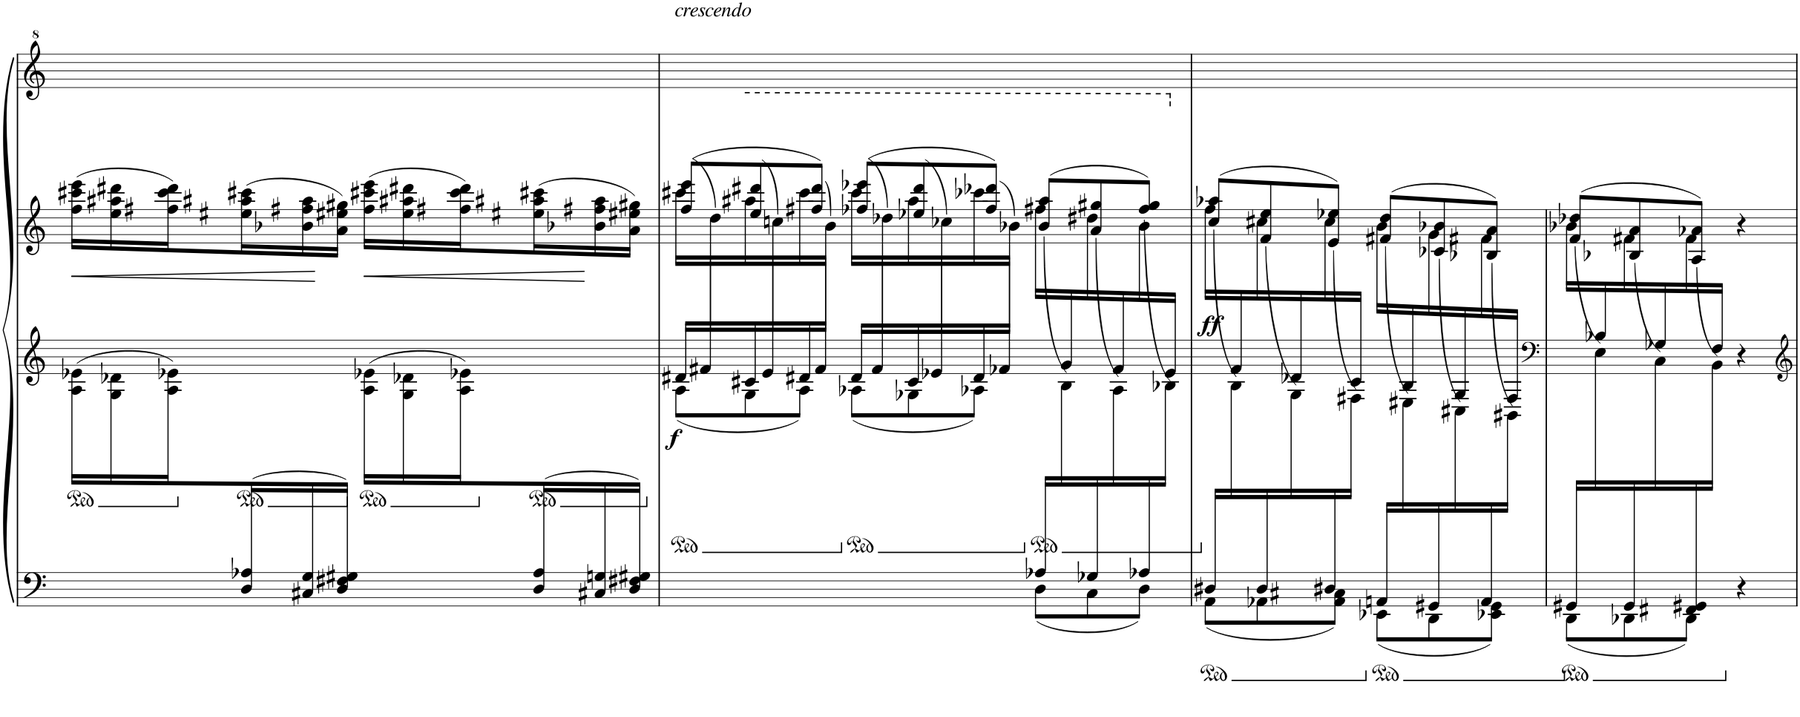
**kern	**kern	**kern	**kern	**dynam
*part1	*part1	*part1	*part1	*part1
*staff4	*staff3	*staff2	*staff1	*staff1/2/3/4
*I"Piano	*	*	*	*
*I'Pno.	*	*	*	*
!!LO:PB:g=z
*clefF4	*clefG2	*clefG2	*clefG^2	*
*k[]	*k[]	*k[]	*k[]	*
*M6/8	*M6/8	*M6/8	*M6/8	*
=99	=99	=99	=99	=99
*^	*	*	*	*
4ryy	8.ryy	16A\ 16e-X\LL	16ff\ 16ccc#X\ 16eee\LL	2.ryy	.
.	.	16G\ 16d-X\	16ee\ 16aa#X\ 16ddd#X\	.	.
.	.	16A\ 16e-X\J	16ff#X\ 16cccn\ 16dddn\J	.	.
.	16D/ 16A-X/L	8.ryy	16ee#X\ 16aa#X\ 16ccc#X\L	.	.
16ryy	16C#X/ 16G/	.	16b-X\ 16ff#X\ 16aan\	.	.
16ryy	16D/ 16F#X/ 16G#X/JJ	.	16a\ 16ee#X\ 16gg#X\JJ	.	.
4ryy	8.ryy	16A\ 16e-X\LL	16ffn\ 16ccc#X\ 16eee\LL	.	.
.	.	16G\ 16d-X\	16een\ 16aa#X\ 16ddd#X\	.	.
.	.	16A\ 16e-X\J	16ff#X\ 16cccn\ 16dddn\J	.	.
.	16D/ 16A-/L	8.ryy	16ee#X\ 16aa#X\ 16ccc#X\L	.	.
16ryy	16C#X/ 16Gn/	.	16b-X\ 16ff#X\ 16aan\	.	.
16ryy	16D/ 16F#X/ 16G#X/JJ	.	16a\ 16ee#X\ 16gg#X\JJ	.	.
=100	=100	=100	=100	=100	=100
*	*	*^	*^	*	*
*	*	*	*^	*	*^	*	*
*	*	*	*	*^	*	*	*	*	*
!	!	!	!	!	!	!	!	!	!LO:TX:a:i:t=crescendo	!
!	!	!	!	!	!	!	!	!	!	!LO:DY:b=3
4.ryy	2.ryy	8A\L	16ryy	16ryy	16d#X/LL	8ff/ 8eee/L	16ccc#X\LL	16ryy	4.ryy	f
.	.	.	16ryy@	16f#X/	16ryy	.	16ryy	16dd\	.	.
.	.	8G\	16ryy@	16ryy	16c#X/	8ee/ 8ddd#X/	16aa#X\	16ryy	.	.
.	.	.	16ryy@	16e/	16ryy	.	16ryy	16ccn\	.	.
.	.	8A\J	16ryy@	16ryy	16d#X/	8ff#X/ 8dddn/J	16cccn\	16ryy	.	.
.	.	.	16ryy@	16fn/JJ	16ryy	.	16ryy	16b\JJ	.	.
4.ryy	.	8A-X\L	16ryy@	16ryy	16dn/LL	8ff-X/ 8eee-X/L	16ccc\LL	16ryy	4.ryy	.
.	.	.	16ryy@	16f/	16ryy	.	16ryy	16dd-X\	.	.
.	.	8G-X\	16ryy@	16ryy	16cn/	8ee-X/ 8ddd/	16aan\	16ryy	.	.
.	.	.	16ryy@	16e-X/	16ryy	.	16ryy	16cc-X\	.	.
.	.	8A-X\J	16ryy@	16ryy	16d/	8ffn/ 8ddd-X/J	16ccc-X\	16ryy	.	.
.	.	.	16ryy@	16f-X/JJ	16ryy	.	16ryy	16b-X\JJ	.	.
16A-X/LL	8D\L	4ryy	16ryy@	16ryy	4ryy	8b-/ 8aa/L	16ff#X\LL	4.ryy	4.ryy	.
16ryy	.	.	16B\	16g/	.	.	16ryy	.	.	.
16G-X/	8C\	.	16ryy	16ryy	.	8a/ 8gg#X/	16dd#X\	.	.	.
16ryy	.	.	16A-\	16fn/	.	.	16ryy	.	.	.
16A-X/	8D\J	8ryy	16ryy	16ryy	8ryy	8ffn/ 8ggn/J	16bn\	.	.	.
16ryy	.	.	16B-X\JJ	16en/JJ	.	.	16ryy	.	.	.
*	*	*	*	*v	*v	*	*	*	*	*
*	*	*	*	*	*	*v	*v	*	*
=101	=101	=101	=101	=101	=101	=101	=101	=101
!	!	!	!	!	!	!	!	!LO:DY:b=2
16D#X/LL	8AA\L	16ryy	16ryy	2ryy	8cc/ 8aa-X/L	16ff\LL	2ryy	ff
16ryy	.	16B\	16f/	.	.	16ryy	.	.
16Dn/	8AA-X\	16ryy	16ryy	.	8f/ 8ee/	16cc#X\	.	.
16ryy	.	16G\	16d-X/	.	.	16ryy	.	.
16D#X/	8AAn\ 8C#X\J	16ryy	16ryy	.	8e/ 8ee-X/J	16ccn\	.	.
16ryy	.	16F#X\JJ	16c/JJ	.	.	16ryy	.	.
16AAn/LL	8EE-X\L	16ryy	16ryy	.	8f#X/ 8dd/L	16b\LL	.	.
16ryy	.	16E#X\	16B/	.	.	16ryy	.	.
16GG#X/	8DD\	16ryy	16ryy	4ryy	8c-X/ 8b-X/	16g\	4ryy	.
16ryy	.	16C#X\	16G/	.	.	16ryy	.	.
16AA/	8EE-X\ 8GGn\J	16ryy	16ryy	.	8B-X/ 8a/J	16f#X\	.	.
16ryy	.	16BB#X\JJ	16F#/JJ	.	.	16ryy	.	.
=102-	=102-	=102-	=102-	=102-	=102-	=102-	=102-	=102-
*	*	*clefF4	*	*	*	*	*	*
16GG#X/LL	8DD\L	16ryy	16ryy	4ryy	8f/ 8dd-X/L	16b-X\LL	4ryy	.
16ryy	.	16E\	16B-X/	.	.	16ryy	.	.
16GGn/	8DD-X\	16ryy	16ryy	.	8B-X/ 8a/	16f#X\	.	.
16ryy	.	16C\	16G-X/	.	.	16ryy	.	.
16FF#X/ 16GG#X/	8DDn\J	16ryy	16ryy	8ryy	8A/ 8a-X/J	16f#\	8ryy	.
16ryy	.	16BB\JJ	16F/JJ	.	.	4ryy	.	.
4r	4ryy	4ryy	4ryy	4r	4r	.	4ryy	.
.	.	.	.	.	.	16ryy	.	.
*v	*v	*	*	*	*	*	*	*
*	*v	*v	*v	*	*	*	*
*	*	*v	*v	*	*
=	=	=	=	=
*-	*-	*-	*-	*-
